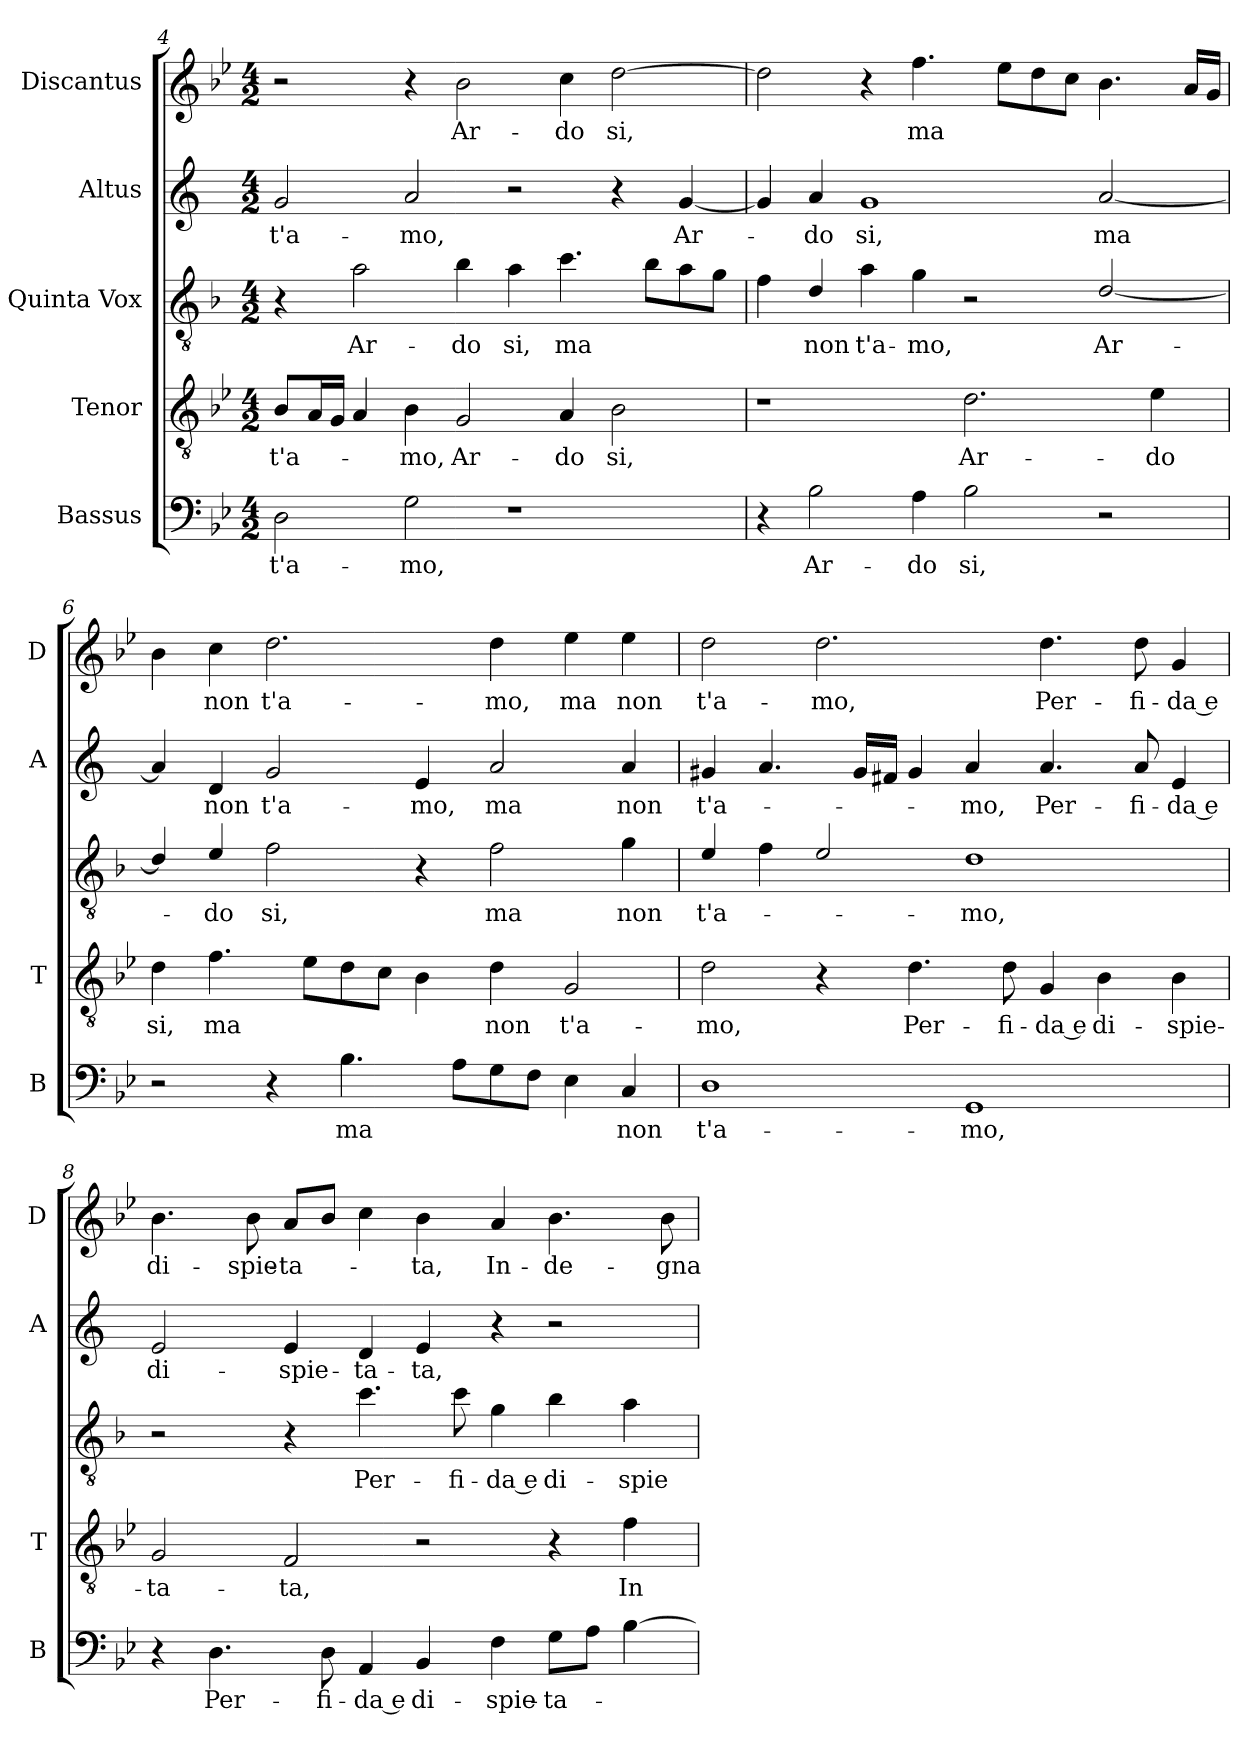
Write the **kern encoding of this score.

**kern	**text	**kern	**text	**kern	**text	**kern	**text	**kern	**text
*part5	*part5	*part4	*part4	*part3	*part3	*part2	*part2	*part1	*part1
*staff5	*staff5	*staff4	*staff4	*staff3	*staff3	*staff2	*staff2	*staff1	*staff1
*I"Bassus	*	*I"Tenor	*	*I"Quinta Vox	*	*I"Altus	*	*I"Discantus	*
*I'B	*	*I'T	*	*	*	*I'A	*	*I'D	*
!!LO:LB:g=z
*clefF4	*	*clefGv2	*	*clefGv2	*	*clefG2	*	*clefG2	*
*	*	*	*	*ITrd4c7	*	*ITrd1c2	*	*	*
*k[b-e-]	*	*k[b-e-]	*	*k[b-e-]	*	*k[b-e-]	*	*k[b-e-]	*
*B-:	*	*B-:	*	*B-:	*	*B-:	*	*B-:	*
*M4/2	*	*M4/2	*	*M4/2	*	*M4/2	*	*M4/2	*
=4	=4	=4	=4	=4	=4	=4	=4	=4	=4
!	!LO:LY:b	!	!LO:LY:b	!	!	!	!LO:LY:b	!	!
2D\	t'a-	8B-/L	t'a-	4r	.	2f/	t'a-	2r	.
.	.	16A/L	.	.	.	.	.	.	.
.	.	16G/JJ	.	.	.	.	.	.	.
!	!	!	!	!	!LO:LY:b	!	!	!	!
.	.	4A/	.	2d\	Ar-	.	.	.	.
!	!LO:LY:b	!	!LO:LY:b	!	!	!	!LO:LY:b	!	!
2G\	-mo,	4B-\	-mo,	.	.	2g/	-mo,	4r	.
!	!	!	!LO:LY:b	!	!LO:LY:b	!	!	!	!LO:LY:b
.	.	2G/	Ar-	4e-\	-do	.	.	2b-\	Ar-
!	!	!	!	!	!LO:LY:b	!	!	!	!
1r	.	.	.	4d\	si,	2r	.	.	.
!	!	!	!LO:LY:b	!	!LO:LY:b	!	!	!	!LO:LY:b
.	.	4A/	-do	4.f\	ma	.	.	4cc\	-do
!	!	!	!LO:LY:b	!	!	!	!	!	!LO:LY:b
.	.	2B-\	si,	.	.	4r	.	[2dd\	si,
.	.	.	.	8e-\L	.	.	.	.	.
!	!	!	!	!	!	!	!LO:LY:b	!	!
.	.	.	.	8d\	.	[4f/	Ar-	.	.
.	.	.	.	8c\J	.	.	.	.	.
=5	=5	=5	=5	=5	=5	=5	=5	=5	=5
4r	.	1r	.	4B-\	.	4f/]	.	2dd\]	.
!	!LO:LY:b	!	!	!	!LO:LY:b	!	!LO:LY:b	!	!
2B-\	Ar-	.	.	4G/	non	4g/	-do	.	.
!	!	!	!	!	!LO:LY:b	!	!LO:LY:b	!	!
.	.	.	.	4d\	t'a-	1f	si,	4r	.
!	!LO:LY:b	!	!	!	!LO:LY:b	!	!	!	!LO:LY:b
4A\	-do	.	.	4c\	-mo,	.	.	4.ff\	ma
!	!LO:LY:b	!	!LO:LY:b	!	!	!	!	!	!
2B-\	si,	2.d\	Ar-	2r	.	.	.	.	.
.	.	.	.	.	.	.	.	8ee-\L	.
.	.	.	.	.	.	.	.	8dd\	.
.	.	.	.	.	.	.	.	8cc\J	.
!	!	!	!	!	!LO:LY:b	!	!LO:LY:b	!	!
2r	.	.	.	[2G/	Ar-	[2g/	ma	4.b-\	.
!	!	!	!LO:LY:b	!	!	!	!	!	!
.	.	4e-\	-do	.	.	.	.	.	.
.	.	.	.	.	.	.	.	16a/LL	.
.	.	.	.	.	.	.	.	16g/JJ	.
=6	=6	=6	=6	=6	=6	=6	=6	=6	=6
!	!	!	!LO:LY:b	!	!	!	!	!	!
2r	.	4d\	si,	4G/]	.	4g/]	.	4b-\	.
!	!	!	!LO:LY:b	!	!LO:LY:b	!	!LO:LY:b	!	!LO:LY:b
.	.	4.f\	ma	4A/	-do	4c/	non	4cc\	non
!	!	!	!	!	!LO:LY:b	!	!LO:LY:b	!	!LO:LY:b
4r	.	.	.	2B-\	si,	2f/	t'a-	2.dd\	t'a-
.	.	8e-\L	.	.	.	.	.	.	.
!	!LO:LY:b	!	!	!	!	!	!	!	!
4.B-\	ma	8d\	.	.	.	.	.	.	.
.	.	8c\J	.	.	.	.	.	.	.
!	!	!	!	!	!	!	!LO:LY:b	!	!
.	.	4B-\	.	4r	.	4d/	-mo,	.	.
8A\L	.	.	.	.	.	.	.	.	.
!	!	!	!LO:LY:b	!	!LO:LY:b	!	!LO:LY:b	!	!LO:LY:b
8G\	.	4d\	non	2B-\	ma	2g/	ma	4dd\	-mo,
8F\J	.	.	.	.	.	.	.	.	.
!	!	!	!LO:LY:b	!	!	!	!	!	!LO:LY:b
4E-\	.	2G/	t'a-	.	.	.	.	4ee-\	ma
!	!LO:LY:b	!	!	!	!LO:LY:b	!	!LO:LY:b	!	!LO:LY:b
4C/	non	.	.	4c\	non	4g/	non	4ee-\	non
!!LO:LB:g=z
=7	=7	=7	=7	=7	=7	=7	=7	=7	=7
!	!LO:LY:b	!	!LO:LY:b	!	!LO:LY:b	!	!LO:LY:b	!	!LO:LY:b
1D	t'a-	2d\	-mo,	4A/	t'a-	4f#X/	t'a-	2dd\	t'a-
.	.	.	.	4B-\	.	4.g/	.	.	.
!	!	!	!	!	!	!	!	!	!LO:LY:b
.	.	4r	.	2A/	.	.	.	2.dd\	-mo,
.	.	.	.	.	.	16f#/LL	.	.	.
.	.	.	.	.	.	16en/JJ	.	.	.
!	!	!	!LO:LY:b	!	!	!	!	!	!
.	.	4.d\	Per-	.	.	4f#/	.	.	.
!	!LO:LY:b	!	!	!	!LO:LY:b	!	!LO:LY:b	!	!
1GG	-mo,	.	.	1G	-mo,	4g/	-mo,	.	.
!	!	!	!LO:LY:b	!	!	!	!	!	!
.	.	8d\	-fi-	.	.	.	.	.	.
!	!	!	!LO:LY:b	!	!	!	!LO:LY:b	!	!LO:LY:b
.	.	4G/	-da e	.	.	4.g/	Per-	4.dd\	Per-
!	!	!	!LO:LY:b	!	!	!	!	!	!
.	.	4B-\	di-	.	.	.	.	.	.
!	!	!	!	!	!	!	!LO:LY:b	!	!LO:LY:b
.	.	.	.	.	.	8g/	-fi-	8dd\	-fi-
!	!	!	!LO:LY:b	!	!	!	!LO:LY:b	!	!LO:LY:b
.	.	4B-\	-spie-	.	.	4d/	-da e	4g/	-da e
=8	=8	=8	=8	=8	=8	=8	=8	=8	=8
!	!	!	!LO:LY:b	!	!	!	!LO:LY:b	!	!LO:LY:b
4r	.	2G/	-ta-	2r	.	2d/	di-	4.b-\	di-
!	!LO:LY:b	!	!	!	!	!	!	!	!
4.D\	Per-	.	.	.	.	.	.	.	.
!	!	!	!	!	!	!	!	!	!LO:LY:b
.	.	.	.	.	.	.	.	8b-\	-spie-
!	!	!	!LO:LY:b	!	!	!	!LO:LY:b	!	!LO:LY:b
.	.	2F/	-ta,	4r	.	4d/	-spie-	8a/L	-ta-
!	!LO:LY:b	!	!	!	!	!	!	!	!
8D\	-fi-	.	.	.	.	.	.	8b-/J	.
!	!LO:LY:b	!	!	!	!LO:LY:b	!	!LO:LY:b	!	!
4AA/	-da e	.	.	4.f\	Per-	4c/	-ta-	4cc\	.
!	!LO:LY:b	!	!	!	!	!	!LO:LY:b	!	!LO:LY:b
4BB-/	di-	2r	.	.	.	4d/	-ta,	4b-\	-ta,
!	!	!	!	!	!LO:LY:b	!	!	!	!
.	.	.	.	8f\	-fi-	.	.	.	.
!	!LO:LY:b	!	!	!	!LO:LY:b	!	!	!	!LO:LY:b
4F\	-spie-	.	.	4c\	-da e	4r	.	4a/	In-
!	!LO:LY:b	!	!	!	!LO:LY:b	!	!	!	!LO:LY:b
8G\L	-ta-	4r	.	4e-\	di-	2r	.	4.b-\	-de-
8A\J	.	.	.	.	.	.	.	.	.
!	!	!	!LO:LY:b	!	!LO:LY:b	!	!	!	!
[4B-\	.	4f\	In-	4d\	-spie-	.	.	.	.
!	!	!	!	!	!	!	!	!	!LO:LY:b
.	.	.	.	.	.	.	.	8b-\	-gna-
=	=	=	=	=	=	=	=	=	=
*-	*-	*-	*-	*-	*-	*-	*-	*-	*-
